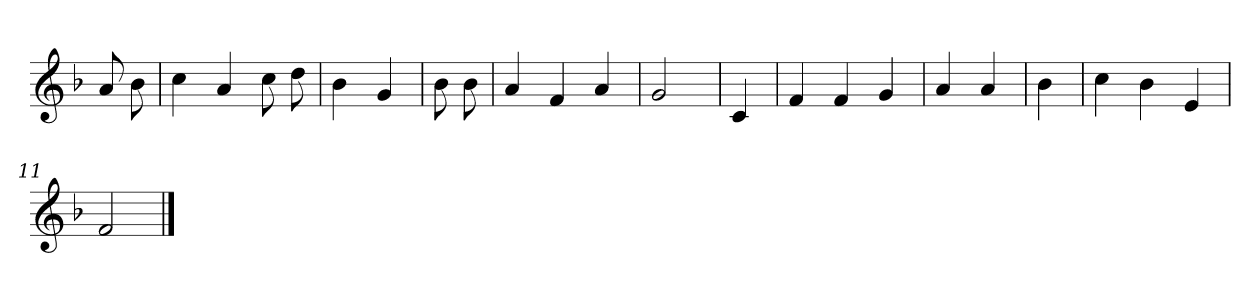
**kern
*part1
*staff1
*clefG2
*k[b-]
*F:
=
8a
8b-
=1
4cc
4a
8cc
8dd
=2
4b-
4g
=3
8b-
8b-
=4
4a
4f
4a
=5
2g
=6
4c
=7
4f
4f
4g
=8
4a
4a
=9
4b-
=10
4cc
4b-
4e
=11
2f
==
*-
